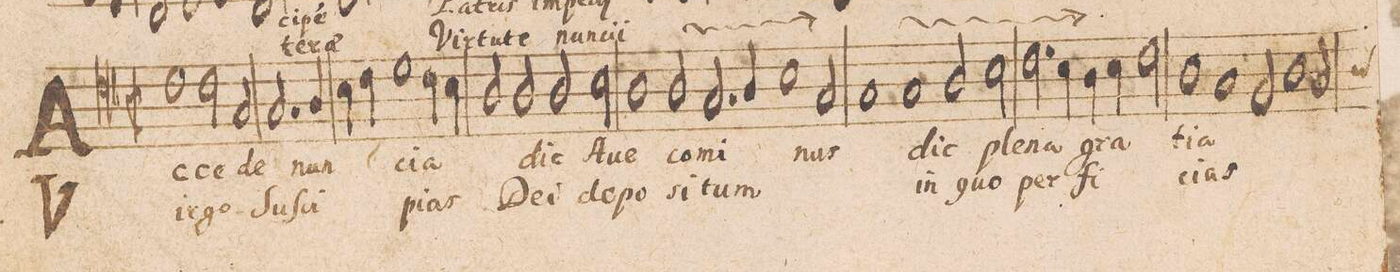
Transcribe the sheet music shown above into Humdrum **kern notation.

**kern	**text	**text
*I"ALTVS.	*	*
*clefC4	*	*
*k[b-]	*	*
*met(c|)	*	*
*M2/1	*	*
*M2/1	*	*
*met(c|)	*	*
1c	Ac-	Vir-
2c\	-ce-	-go
2G/	-de	Su-
=54-	=54-	=54-
2.G/	nun-	-ſci-
4A/	.	.
4B-\	.	.
4c\	.	.
1d\	-ci-	-pi-
=55-	=55-	=55-
4c\	.	.
4B-\	.	.
2A/	-a	-as
2A/	dic	De-
=56-	=56-	=56-
2A/	A-	-i
2B-\	-ue	de-
1A	co-	-po-
=57-	=57-	=57-
2A/	-mi-	-si-
2.G/	.	.
4A/	.	.
1B-\	.	.
=58-	=58-	=58-
2G/	.	.
1G	-nus	-tum
=59-	=59-	=59-
1G	dic	in
2A/	.	.
2B-\	ple-	quo
=60-	=60-	=60-
2.c\	-na	per-
4B-\	.	.
4A\	.	.
4B-\	.	.
2c\	.	.
=61-	=61-	=61-
1A	gra-	-fi-
1G	-ti-	-ci
=62-	=62-	=62-
2F/	.	.
1A	-a	as
*custos:A	*	*
2G/	.	.
=63-	=63-	=63-
*-	*-	*-
